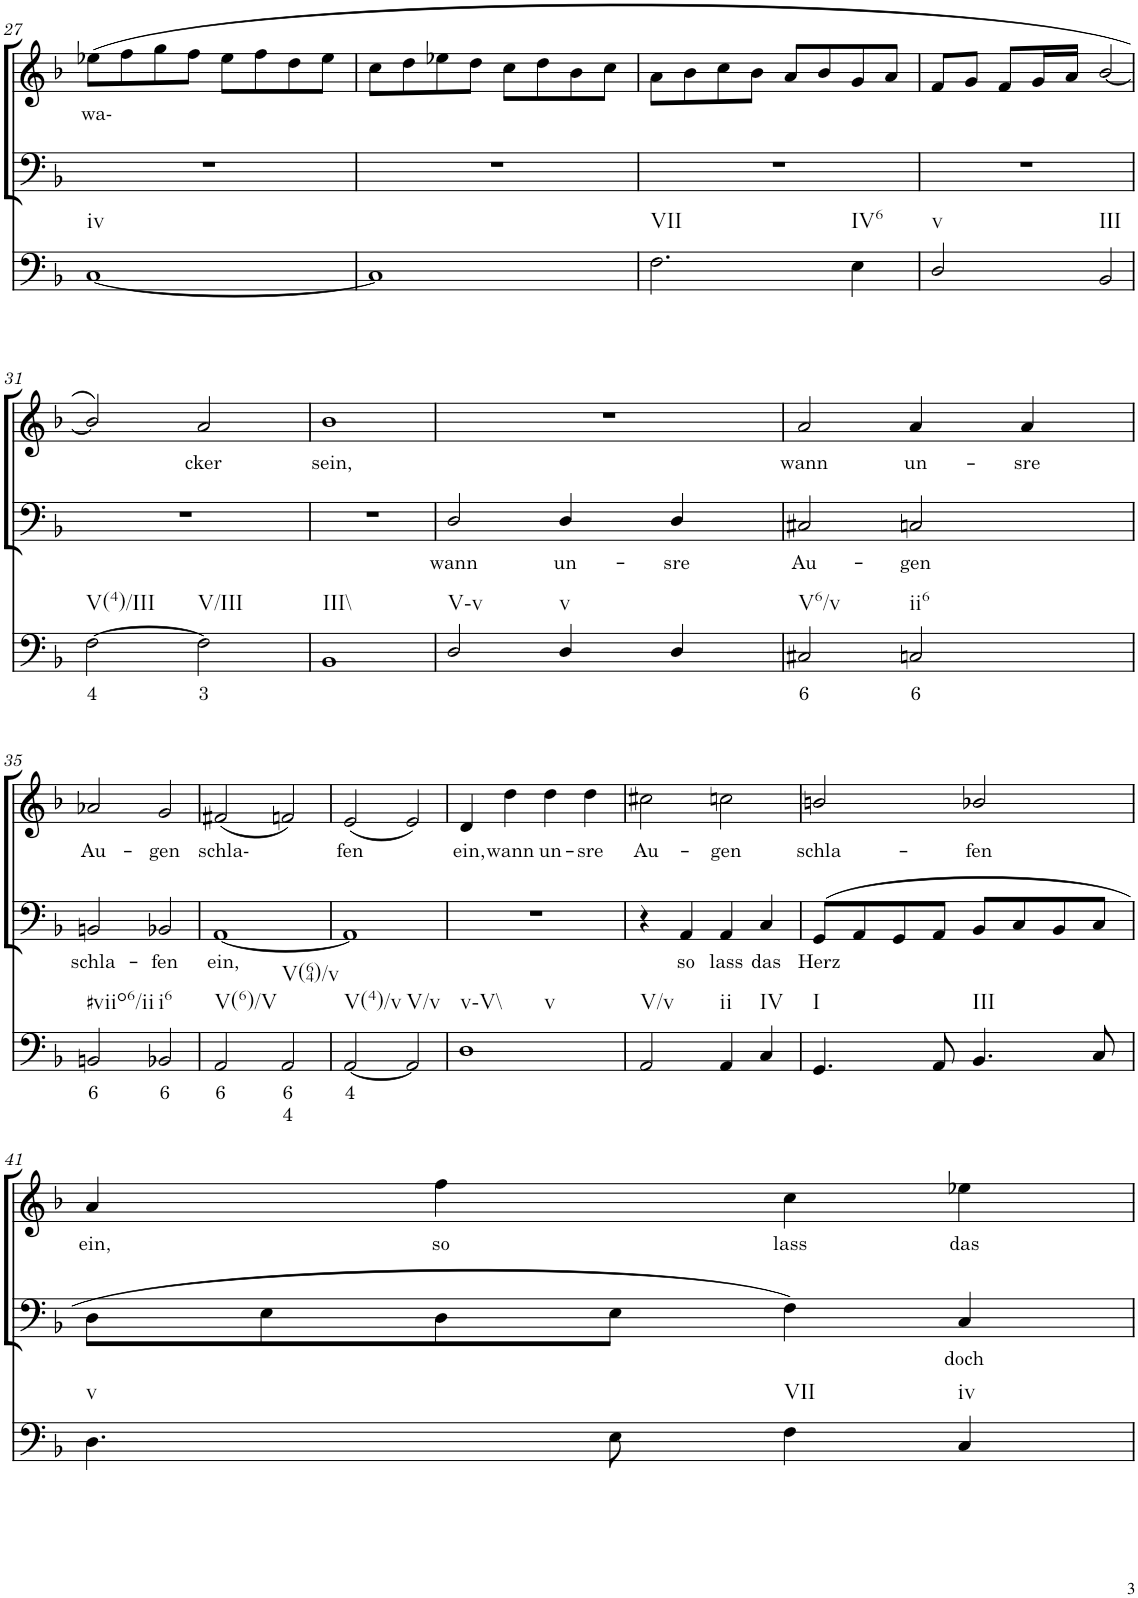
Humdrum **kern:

**kern	**text	**text	**kern	**text	**kern	**text
*part3	*part3	*part3	*part2	*part2	*part1	*part1
*staff3	*staff3	*staff3	*staff2	*staff2	*staff1	*staff1
*I"Continuo	*	*	*I"Bass	*	*I"Soprano	*
!!LO:PB:g=z
*clefF4	*	*	*clefF4	*	*clefG2	*
*k[b-]	*	*	*k[b-]	*	*k[b-]	*
*M4/4	*	*	*M4/4	*	*M4/4	*
=27	=27	=27	=27	=27	=27	=27
!LO:TX:b:t=iv	!	!	!	!	!	!
!	!	!	!	!	!	!LO:LY:b
[1C	.	.	1r	.	(8ee-X\L	wa-
.	.	.	.	.	8ff\	.
.	.	.	.	.	8gg\	.
.	.	.	.	.	8ff\J	.
.	.	.	.	.	8ee-\L	.
.	.	.	.	.	8ff\	.
.	.	.	.	.	8dd\	.
.	.	.	.	.	8ee-\J	.
=28	=28	=28	=28	=28	=28	=28
1C]	.	.	1r	.	8cc\L	.
.	.	.	.	.	8dd\	.
.	.	.	.	.	8ee-X\	.
.	.	.	.	.	8dd\J	.
.	.	.	.	.	8cc\L	.
.	.	.	.	.	8dd\	.
.	.	.	.	.	8b-\	.
.	.	.	.	.	8cc\J	.
=29	=29	=29	=29	=29	=29	=29
!LO:TX:b:t=VII	!	!	!	!	!	!
2.F\	.	.	1r	.	8a\L	.
.	.	.	.	.	8b-\	.
.	.	.	.	.	8cc\	.
.	.	.	.	.	8b-\J	.
.	.	.	.	.	8a/L	.
.	.	.	.	.	8b-/	.
!LO:TX:b:t=IV6	!	!	!	!	!	!
4E\	.	.	.	.	8g/	.
.	.	.	.	.	8a/J	.
=30	=30	=30	=30	=30	=30	=30
!LO:TX:b:t=v	!	!	!	!	!	!
2D/	.	.	1r	.	8f/L	.
.	.	.	.	.	8g/J	.
.	.	.	.	.	8f/L	.
.	.	.	.	.	16g/L	.
.	.	.	.	.	16a/JJ	.
!LO:TX:b:t=III	!	!	!	!	!	!
2BB-/	.	.	.	.	[2b-/	.
!!LO:LB:g=z
=31	=31	=31	=31	=31	=31	=31
!LO:TX:b:t=V(4)/III	!	!	!	!	!	!
!	!LO:LY:b	!	!	!	!	!
[2F\	4	.	1r	.	2b-/])	.
!LO:TX:b:t=V/III	!	!	!	!	!	!
!	!LO:LY:b	!	!	!	!	!LO:LY:b
2F\]	3	.	.	.	2a/	cker
=32	=32	=32	=32	=32	=32	=32
!LO:TX:b:t=III\\	!	!	!	!	!	!
!	!	!	!	!	!	!LO:LY:b
1BB-	.	.	1r	.	1b-	sein,
=33	=33	=33	=33	=33	=33	=33
!LO:TX:b:t=V-v	!	!	!	!	!	!
!	!	!	!	!LO:LY:b	!	!
2D/	.	.	2D/	wann	1r	.
!LO:TX:b:t=v	!	!	!	!	!	!
!	!	!	!	!LO:LY:b	!	!
4D/	.	.	4D/	un-	.	.
!	!	!	!	!LO:LY:b	!	!
4D/	.	.	4D/	sre	.	.
=34	=34	=34	=34	=34	=34	=34
!LO:TX:b:t=V6/v	!	!	!	!	!	!
!	!LO:LY:b	!	!	!LO:LY:b	!	!LO:LY:b
2C#X/	6	.	2C#X/	Au-	2a/	wann
!LO:TX:b:t=ii6	!	!	!	!	!	!
!	!LO:LY:b	!	!	!LO:LY:b	!	!LO:LY:b
2Cn/	6	.	2Cn/	gen	4a/	un-
!	!	!	!	!	!	!LO:LY:b
.	.	.	.	.	4a/	sre
!!LO:LB:g=z
=35	=35	=35	=35	=35	=35	=35
!LO:TX:b:t=#viio6/ii	!	!	!	!	!	!
!	!LO:LY:b	!	!	!LO:LY:b	!	!LO:LY:b
2BBn/	6	.	2BBn/	schla-	2a-X/	Au-
!LO:TX:b:t=i6	!	!	!	!	!	!
!	!LO:LY:b	!	!	!LO:LY:b	!	!LO:LY:b
2BB-X/	6	.	2BB-X/	fen	2g/	gen
=36	=36	=36	=36	=36	=36	=36
!LO:TX:b:t=V(6)/V	!	!	!	!	!	!
!	!LO:LY:b	!	!	!LO:LY:b	!	!LO:LY:b
2AA/	6	.	[1AA	ein,	(2f#X/	schla-
!LO:TX:b:t=V(64)/v	!	!	!	!	!	!
!	!LO:LY:b	!LO:LY:b	!	!	!	!
2AA/	6	4	.	.	2fn/)	.
=37	=37	=37	=37	=37	=37	=37
!LO:TX:b:t=V(4)/v	!	!	!	!	!	!
!	!LO:LY:b	!	!	!	!	!LO:LY:b
[2AA/	4	.	1AA]	.	(2e/	fen
!LO:TX:b:t=V/v	!	!	!	!	!	!
2AA/]	.	.	.	.	2e/)	.
=38	=38	=38	=38	=38	=38	=38
!LO:TX:b:t=v\\-V\\	!	!	!	!	!	!
!LO:TX:b:t=v	!	!	!	!	!	!
!	!	!	!	!	!	!LO:LY:b
1D	.	.	1r	.	4d/	ein,
!	!	!	!	!	!	!LO:LY:b
.	.	.	.	.	4dd\	wann
!	!	!	!	!	!	!LO:LY:b
.	.	.	.	.	4dd\	un-
!	!	!	!	!	!	!LO:LY:b
.	.	.	.	.	4dd\	sre
=39	=39	=39	=39	=39	=39	=39
!LO:TX:b:t=V/v	!	!	!	!	!	!
!	!	!	!	!	!	!LO:LY:b
2AA/	.	.	4r	.	2cc#X\	Au-
!	!	!	!	!LO:LY:b	!	!
.	.	.	4AA/	so	.	.
!LO:TX:b:t=ii	!	!	!	!	!	!
!	!	!	!	!LO:LY:b	!	!LO:LY:b
4AA/	.	.	4AA/	lass	2ccn\	gen
!LO:TX:b:t=IV	!	!	!	!	!	!
!	!	!	!	!LO:LY:b	!	!
4C/	.	.	4C/	das	.	.
=40	=40	=40	=40	=40	=40	=40
!LO:TX:b:t=I	!	!	!	!	!	!
!	!	!	!	!LO:LY:b	!	!LO:LY:b
4.GG/	.	.	(8GG/L	Herz	2bn/	schla-
.	.	.	8AA/	.	.	.
.	.	.	8GG/	.	.	.
8AA/	.	.	8AA/J	.	.	.
!LO:TX:b:t=III	!	!	!	!	!	!
!	!	!	!	!	!	!LO:LY:b
4.BB-/	.	.	8BB-/L	.	2b-X/	fen
.	.	.	8C/	.	.	.
.	.	.	8BB-/	.	.	.
8C/	.	.	8C/J	.	.	.
!!LO:LB:g=z
=41	=41	=41	=41	=41	=41	=41
!LO:TX:b:t=v	!	!	!	!	!	!
!	!	!	!	!	!	!LO:LY:b
4.D\	.	.	8D\L	.	4a/	ein,
.	.	.	8E\	.	.	.
!	!	!	!	!	!	!LO:LY:b
.	.	.	8D\	.	4ff\	so
8E\	.	.	8E\J	.	.	.
!LO:TX:b:t=VII	!	!	!	!	!	!
!	!	!	!	!	!	!LO:LY:b
4F\	.	.	4F\)	.	4cc\	lass
!LO:TX:b:t=iv	!	!	!	!	!	!
!	!	!	!	!LO:LY:b	!	!LO:LY:b
4C/	.	.	4C/	doch	4ee-X\	das
=	=	=	=	=	=	=
*-	*-	*-	*-	*-	*-	*-
